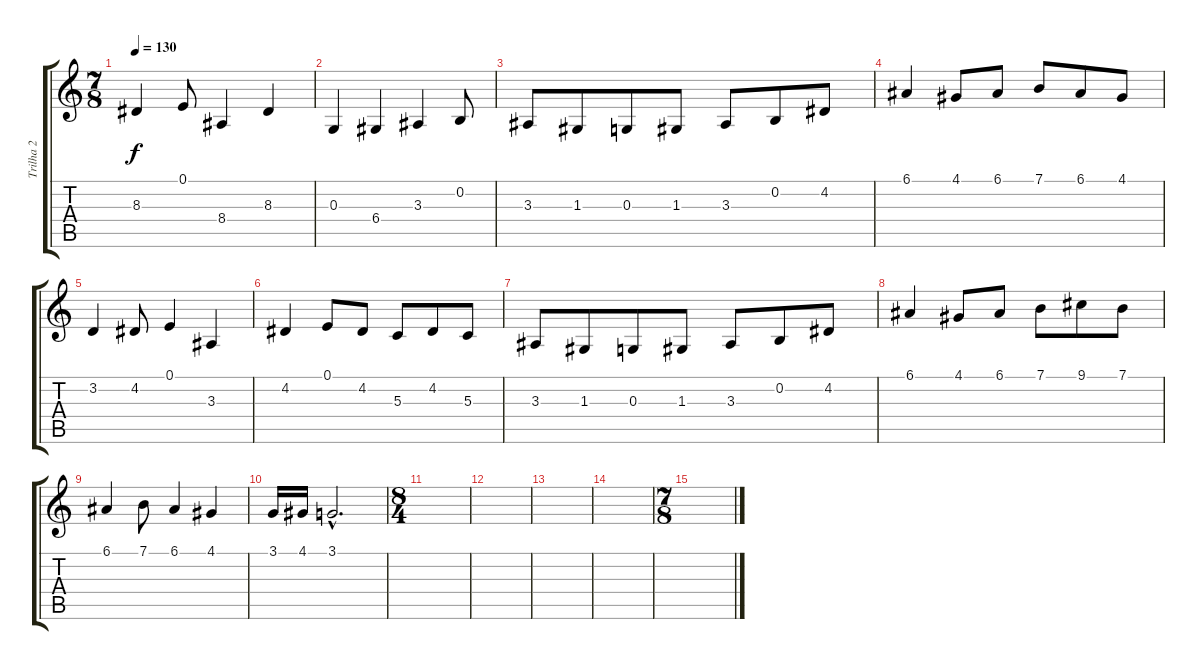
\track ("Trilha 2" "Trilha 2") {instrument flute}
\staff {score tabs}
\tuning (E4 B3 G3 D3 A2 E2) {hide}
\ts (7 8)
\tempo 130
\clef g2
\ks c
8.3.4{dy f} 0.1.8 8.4.4 8.3.4 |
0.3.4 6.4.4 3.3.4 0.2.8 |
3.3.8 1.3.8 0.3.8 1.3.8 3.3.8 0.2.8 4.2.8 |
6.1.4 4.1.8 6.1.8 7.1.8 6.1.8 4.1.8 |
3.2.4 4.2.8 0.1.4 3.3.4 |
4.2.4 0.1.8 4.2.8 5.3.8 4.2.8 5.3.8 |
3.3.8 1.3.8 0.3.8 1.3.8 3.3.8 0.2.8 4.2.8 |
6.1.4 4.1.8 6.1.8 7.1.8 9.1.8 7.1.8 |
6.1.4 7.1.8 6.1.4 4.1.4 |
3.1.16 4.1.16 3.1{hac}.2{d} |
\ts (8 4)
|
|
|
|
\ts (7 8)
